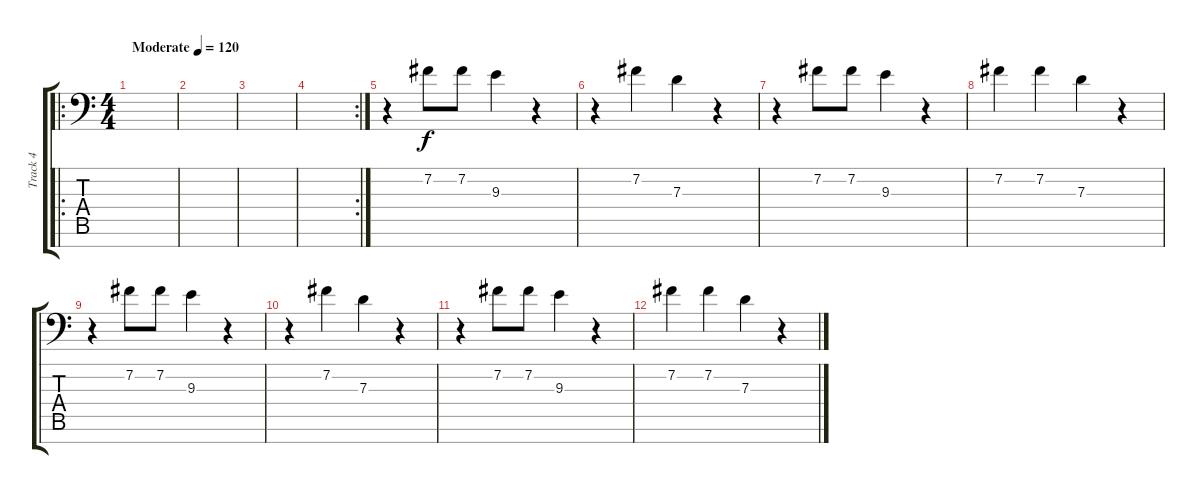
\track ("Track 4" "Track 4") {instrument choiraahs}
\staff {score tabs}
\tuning (E4 B3 G3 D3 A2 E2 C-1) {hide}
\ro
\ts (4 4)
\tempo (120 "Moderate")
\tempo 140
\tempo (120 "Moderate")
\clef f4
\ks c
|
|
|
\rc 2
|
r.4 7.2.8 7.2.8 9.3.4 r.4 |
r.4 7.2.4 7.3.4 r.4 |
r.4 7.2.8 7.2.8 9.3.4 r.4 |
7.2.4 7.2.4 7.3.4 r.4 |
r.4 7.2.8 7.2.8 9.3.4 r.4 |
r.4 7.2.4 7.3.4 r.4 |
r.4 7.2.8 7.2.8 9.3.4 r.4 |
7.2.4 7.2.4 7.3.4 r.4
